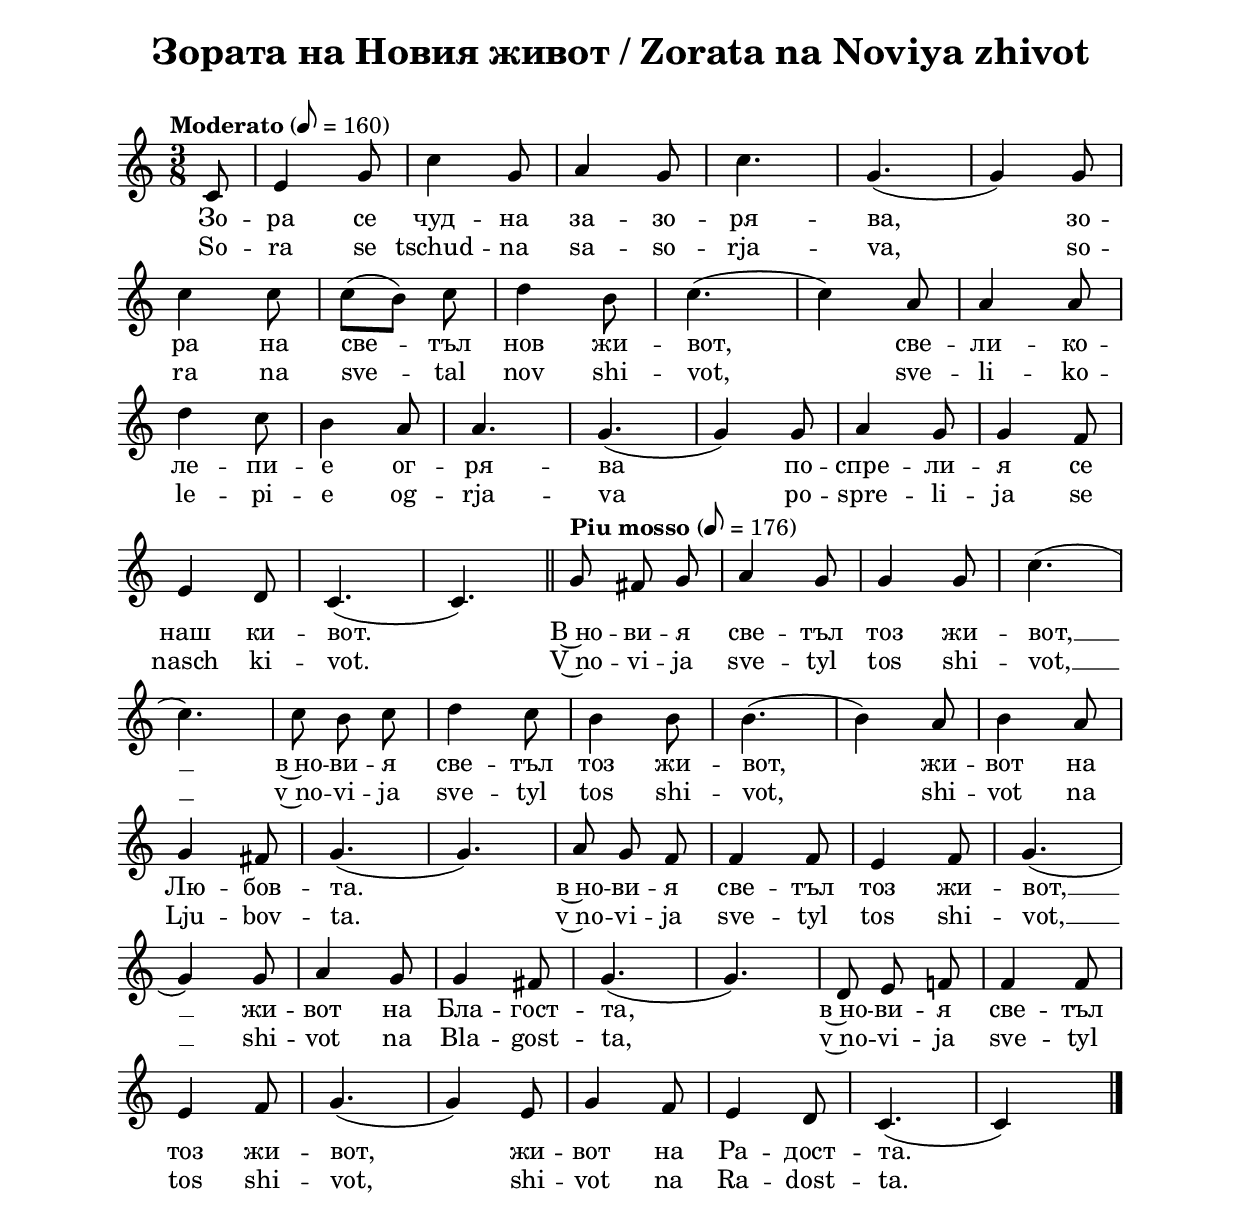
\version "2.18.2"

\paper {
  print-all-headers = ##t
  print-page-number = ##f 
  left-margin = 2\cm
  right-margin = 2\cm
  ragged-bottom = ##t % do not spread the staves to fill the whole vertical space
}

\header {
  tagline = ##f
}

\bookpart {
\score{
  \layout { 
    indent = 0.0\cm % remove first line indentation
    ragged-last = ##f % do spread last line to fill the whole space
    \context {
      \Score
      \omit BarNumber %remove bar numbers
    } % context
  } % layout

  \new Voice \absolute  {
  \clef treble
  \key c \major
  \time 3/8 \tempo "Moderato" 8 = 160
  \partial 8
  \autoBeamOff  
 
 c'8 |e'4 g'8|c''4 g'8 |a'4 g'8 |c''4.| g'4. ( |  g'4  )  g'8 |\break
 
 c''4 c''8| \once \autoBeamOn c''8 ([  b'8  ])  \noBeam  c''8 |d''4 b'8  |c''4. ( | c''4 ) a'8| a'4 a'8| \break
 
 d''4  c''8| b'4 a'8| a'4. | g'4. ( |g'4 ) g'8 | a'4 g'8 | g'4 f'8 | \break
 
 e'4 d'8| c'4. ( | c'4. ) | \bar "||"
 \tempo "Piu mosso" 8 = 176
 g'8  fis'8 g'8 | a'4 g'8 | g'4 g'8 |c''4. (| \break
 
 c''4. ) | c''8 b'8 c''8| d''4 c''8 | b'4  b'8 | b'4.  (| b'4 )  a'8| b'4 a'8 | \break
 
 g'4 fis'8 | g'4. (| g'4. ) | a'8 g'8 f'8 | f'4 f'8 | e'4 f'8 | g'4. (| \break
 
 g'4 ) g'8 | a'4 g'8 | g'4 fis'8 | g'4. (| g'4. )| d'8 e'8 f'!8| f'4 f'8 | \break
 
 e'4 f'8 | g'4. (|g'4 ) e'8 | g'4 f'8 | e'4 d'8 | c'4. ( | c' 4 ) s8 | \bar "|."  \pageBreak
  }
  
  \addlyrics {
Зо -- ра се чуд -- на за -- зо -- ря -- ва,  
зо -- ра на све -- тъл нов жи -- вот, све -- ли -- ко -- 
ле -- пи -- е ог -- ря -- ва по -- спре -- ли -- я се 
наш ки -- вот. В~но -- ви -- я све -- тъл тоз жи -- вот, __  в~но -- ви -- я све -- тъл тоз жи -- вот, 
жи -- вот на Лю -- бов -- та.  в~но -- ви -- я све -- тъл тоз жи -- вот, __ жи -- вот на Бла -- гост -- та,
в~но -- ви -- я све -- тъл тоз жи -- вот, жи -- вот на Ра -- дост -- та. 
  }

  \addlyrics {
So -- ra se tschud -- na sa -- so -- rja -- va, 
so -- ra na sve -- tal nov shi -- vot, sve -- li -- ko -- 
le -- pi -- e og -- rja -- va po -- spre -- li -- ja se 
nasch ki -- vot. V~no -- vi -- ja sve -- tyl tos shi -- vot, __  v~no -- vi -- ja sve -- tyl tos shi -- vot, 
shi -- vot na Lju -- bov -- ta.  v~no -- vi -- ja sve -- tyl tos shi -- vot, __ shi -- vot na Bla -- gost -- ta,
v~no -- vi -- ja sve -- tyl tos shi -- vot,  shi -- vot na Ra -- dost -- ta. 
  }

  \header {
    title = "Зората на Новия живот / Zorata na Noviya zhivot"
  }
} % score

\markup {
    \hspace #1
    \fontsize #+1 {
  
     
    \column {
     
     
      \line { 2. И птички въздуха изпълнят }
      \line {   "   " с възторг и сладки песни в хор, }  
      \line {   "   " Хармонията да допълнят }
      \line {   "   " В големия небесен двор.
 } 
 
 \line { " " }
       \line { "   " \italic {Припев: } }
      \line {  "   " В новия светъл тоз живот, }
      \line { "   " В новия светъл тоз живот, }
      \line { "   " Живот на любовта, }
      \line {  "   " В новия светъл тоз живот,}
      \line { "   " Живот на благостта, }
      \line { "   "  В новия светъл тоз живот,}
      \line {  "   " Живот на радостта.}
 
      \line { " " }
      \line { 3. Трепти зората лекокрила  }
      \line {   "   " при рилските очи. }  
      \line {   "   " Тук чудната цигулка }
      \line {   "   " с нов тон ще зазвучи. } 
      
      
    \line { " " }
       \line { "   " \italic {Припев ...} }
      
       \line { " " }
      \line { 4. Лъчи от любовта ни вливат }
      \line {   "   " В гърдите жива топлина, }  
      \line {   "   " Със сладка вяра ни повдигат }
      \line {   "   " Във крепост и виделина. } 
      
       \line { " " }
       \line { "   " \italic {Припев ...} }
      
      \line { " " }
      \line { 5.  О тези лъчи от Бога идат, }
      \line {   "   " Те пълнят нашите сърца, }  
      \line {   "   " И шепнат сладко, как Той вика: }
      \line {   "   " Елате, моите деца! } 
     
    }
    
   
    
 %}
  %
   \hspace #10 {
    
    \column  {
       
     \line { 2. I ptitschki vasduha izpulvat }
      \line {   "   " s vaztorg i sladki pesni v hor, }  
      \line {   "   " Harmonijada da dopulnjat }
      \line {   "   " V golemija nebesen hor }
 
 
 \line { " " }
       \line { "   " \italic { Refrain :} }
      \line {  "   " V novija svetul toz shivot }
      \line { "   " V novija svetul toz shivot }
      \line { "   " shivot na ljubovta }
      \line {  "   " V novija svetul toz shivot,}
      \line { "   " shivot na blagostta }
      \line { "   "  V novija svetul toz shivot,}
      \line {  "   " Shivot na radostta.}
 
      \line { " " }
      \line { 3.  Trepti sorata lekokrila  }
      \line {   "   " pri rilskite otschi }  
      \line {   "   " Tuk tschudnata zigulka }
      \line {   "   " s nov ton pak ste svutschi. } 
      
      \line { " " }
    \line { "   " \italic { Refrain } ... }
      
       \line { " " }
      \line { 4. Lachi ot ljubovta ni vlivat }
      \line {   "   " V gardite shiva toplina }  
      \line {   "   " Sas sladka vjara ni povdigat }
      \line {   "   " Vav krapost i videlina } 
      
      \line { " " }
    \line { "   " \italic { Refrain } ... }
      
      \line { " " }
      \line { 5. O, tes latschi ot Boga idat}
      \line {   "   " Te palnjat nashite sarza, }  
      \line {   "   " I schepnat sladko, kak Toj vika: }
      \line {   "   " Elate moite deza. } 
     
      
      
      
       
    }    
    }
    }
 
}


} % bookpart
